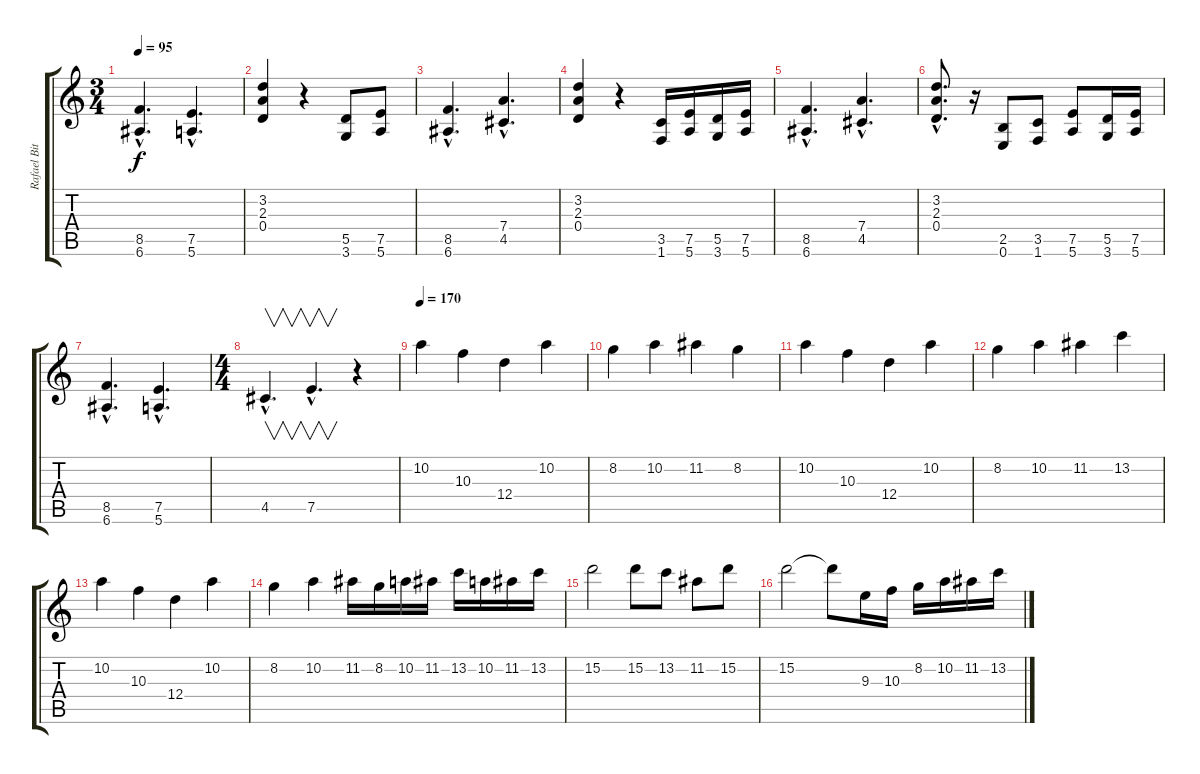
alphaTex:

\track ("Rafael Bittencourt" "Rafael Bit") {instrument distortionguitar}
\staff {score tabs}
\tuning (E4 B3 G3 D3 A2 E2) {hide}
\ts (3 4)
\tempo 95
\clef g2
\ks c
(8.5{hac} 6.6{hac}).4{d dy f} (7.5{hac} 5.6{hac}).4{d} |
(3.2 2.3 0.4).4 r.4 (5.5 3.6).8 (7.5 5.6).8 |
(8.5{hac} 6.6{hac}).4{d} (7.4{hac} 4.5{hac}).4{d} |
(3.2 2.3 0.4).4 r.4 (3.5 1.6).16 (7.5 5.6).16 (5.5 3.6).16 (7.5 5.6).16 |
(8.5{hac} 6.6{hac}).4{d} (7.4{hac} 4.5{hac}).4{d} |
(3.2{hac} 2.3{hac} 0.4{hac}).8{d} r.16 (2.5 0.6).8 (3.5 1.6).8 (7.5 5.6).8 (5.5 3.6).16 (7.5 5.6).16 |
(8.5{hac} 6.6{hac}).4{d} (7.5{hac} 5.6{hac}).4{d} |
\ts (4 4)
4.5{hac}.4{v d} 7.5{hac}.4{v d} r.4 |
\tempo 170
10.2.4 10.3.4 12.4.4 10.2.4 |
8.2.4 10.2.4 11.2.4 8.2.4 |
10.2.4 10.3.4 12.4.4 10.2.4 |
8.2.4 10.2.4 11.2.4 13.2.4 |
10.2.4 10.3.4 12.4.4 10.2.4 |
8.2.4 10.2.4 11.2.16 8.2.16 10.2.16 11.2.16 13.2.16 10.2.16 11.2.16 13.2.16 |
15.2.2 15.2.8 13.2.8 11.2.8 15.2.8 |
15.2.2 15.2{t}.8 9.3.16 10.3.16 8.2.16 10.2.16 11.2.16 13.2.16
